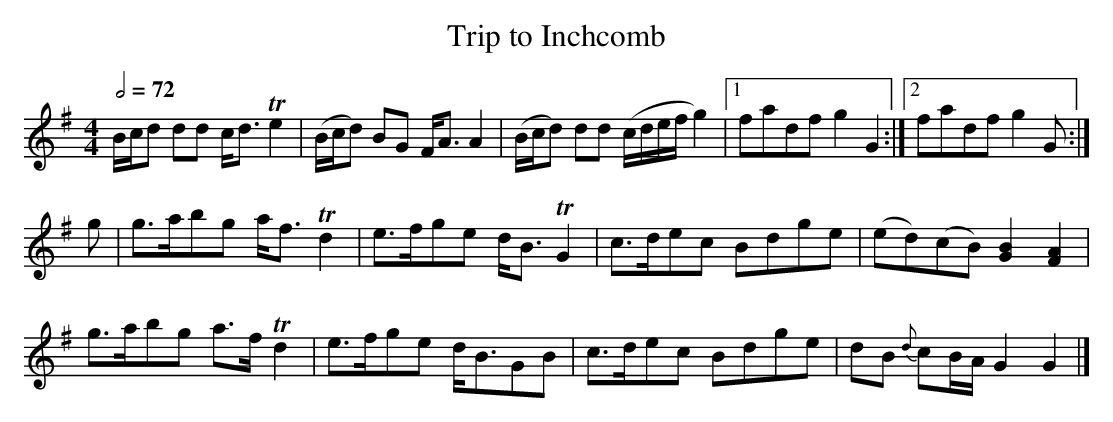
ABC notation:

X:1
T:Trip to Inchcomb
M:4/4
L:1/8
Q:1/2=72
K:G
  B/c/d dd c<d Te2|(B/c/d) BG F<A A2|(B/c/d) dd (c/d/e/f/ g2)|[1 fadf        g2G2       :|\
                                                              [2 fadf        g2G        :|
g|g>abg    a<f Td2| e>fge     d<BTG2| c>dec      Bdge        |  (ed)(cB)    [B2G2][A2F2] |
  g>abg    a>f Td2| e>fge     d<BGB | c>dec      Bdge        |   dB {d}cB/A/ G2G2       |]
